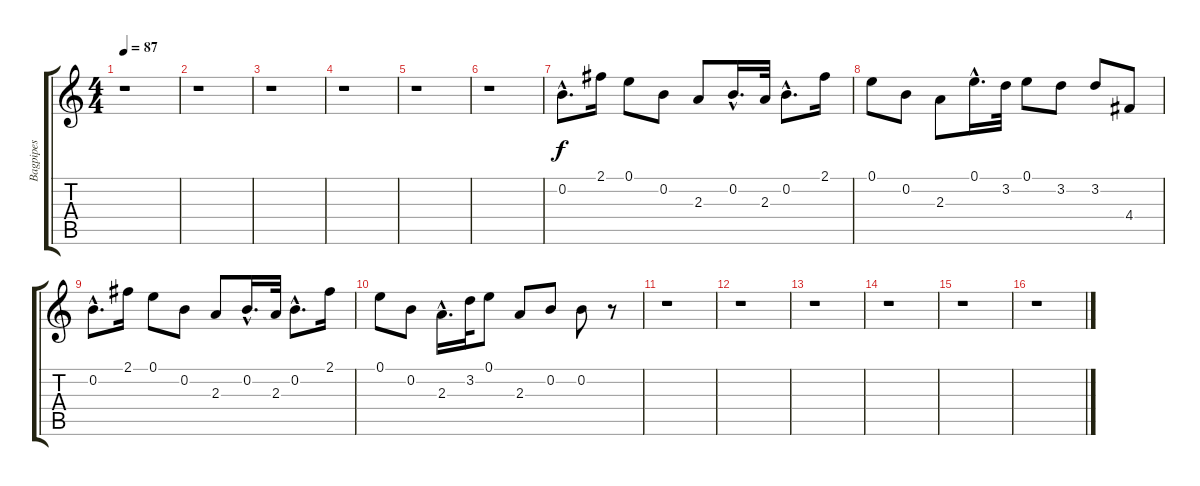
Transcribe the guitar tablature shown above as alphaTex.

\track ("Bagpipes" "Bagpipes") {instrument bagpipe}
\staff {score tabs}
\tuning (E5 B4 G4 D4 A3 E3) {hide}
\ts (4 4)
\tempo 87
\clef g2
\ks c
r.1{dy f} |
r.1 |
r.1 |
r.1 |
r.1 |
r.1 |
0.2{hac}.8{d} 2.1.16 0.1.8 0.2.8 2.3.8 0.2{hac}.16{d} 2.3.32 0.2{hac}.8{d} 2.1.16 |
0.1.8 0.2.8 2.3.8 0.1{hac}.16{d} 3.2.32 0.1.8 3.2.8 3.2.8 4.4.8 |
0.2{hac}.8{d} 2.1.16 0.1.8 0.2.8 2.3.8 0.2{hac}.16{d} 2.3.32 0.2{hac}.8{d} 2.1.16 |
0.1.8 0.2.8 2.3{hac}.16{d} 3.2.32 0.1.8 2.3.8 0.2.8 0.2.8 r.8 |
r.1 |
r.1 |
r.1 |
r.1 |
r.1 |
r.1
